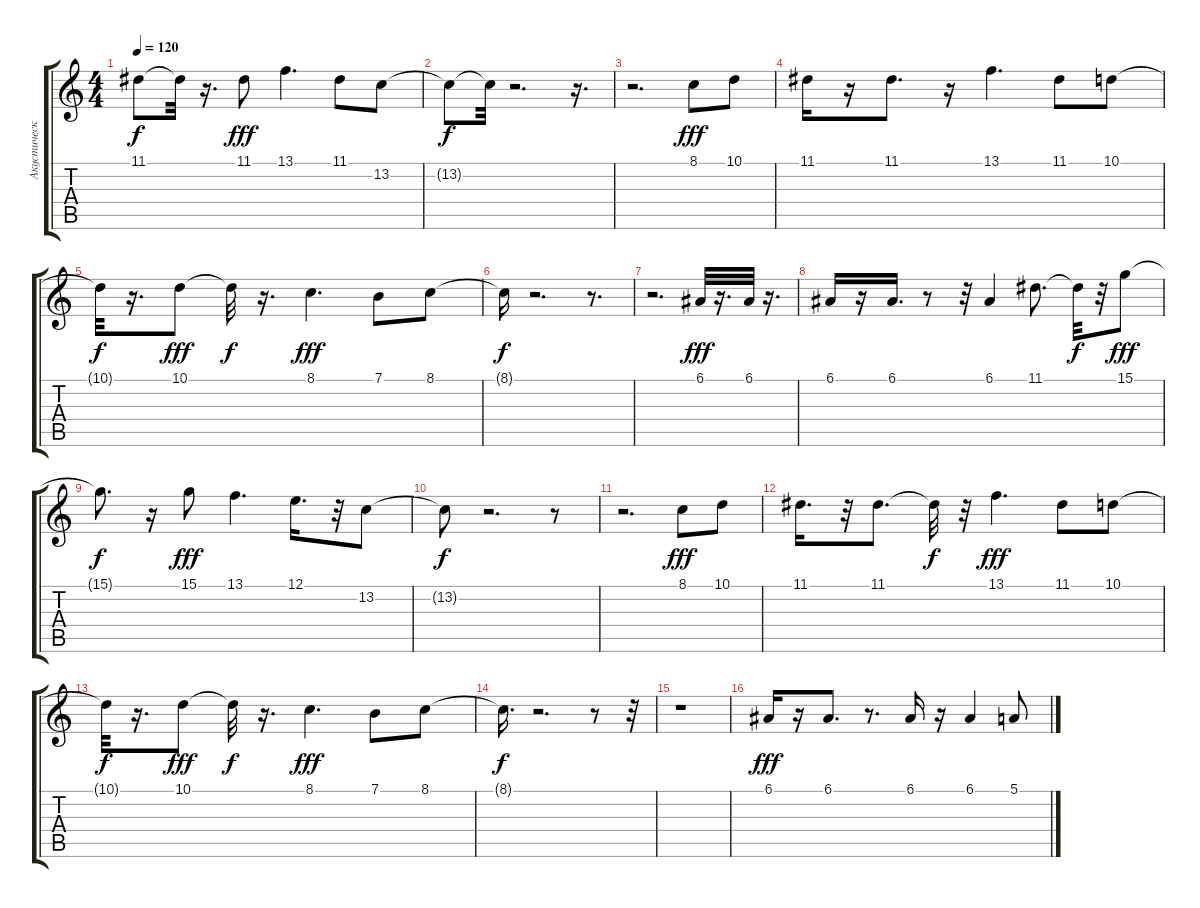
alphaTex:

\track ("Акустический Гранд Роял" "Акустическ") {instrument acousticgrandpiano}
\staff {score tabs}
\tuning (E4 B3 G3 D3 A2 E2) {hide}
\ts (4 4)
\tempo 120
\clef g2
\ks c
11.1{t}.8{dy f} 11.1{t}.32 r.16{d} 11.1.8{dy fff} 13.1.4{d} 11.1.8 13.2.8 |
13.2{t}.8{dy f} 13.2{t}.32 r.2{d} r.16{d} |
r.2{d} 8.1.8{dy fff} 10.1.8 |
11.1.16 r.16 11.1.8{d} r.16 13.1.4{d} 11.1.8 10.1.8 |
10.1{t}.32{dy f} r.16{d} 10.1.8{dy fff} 10.1{t}.32{dy f} r.16{d} 8.1.4{d dy fff} 7.1.8 8.1.8 |
8.1{t}.16{dy f} r.2{d} r.8{d} |
r.2{d} 6.1.32{dy fff} r.16{d} 6.1.32 r.16{d} |
6.1.16 r.16 6.1.16{d} r.8 r.32 6.1.4 11.1.8{d} 11.1{t}.32{dy f} r.32 15.1.8{dy fff} |
15.1{t}.8{d dy f} r.16 15.1.8{dy fff} 13.1.4{d} 12.1.16{d} r.32 13.2.8 |
13.2{t}.8{dy f} r.2{d} r.8 |
r.2{d} 8.1.8{dy fff} 10.1.8 |
11.1.16{d} r.32 11.1.8{d} 11.1{t}.32{dy f} r.32 13.1.4{d dy fff} 11.1.8 10.1.8 |
10.1{t}.32{dy f} r.16{d} 10.1.8{dy fff} 10.1{t}.32{dy f} r.16{d} 8.1.4{d dy fff} 7.1.8 8.1.8 |
8.1{t}.16{d dy f} r.2{d} r.8 r.32 |
r.1 |
6.1.16{dy fff} r.16 6.1.8{d} r.8{d} 6.1.16 r.16 6.1.4 5.1.8
